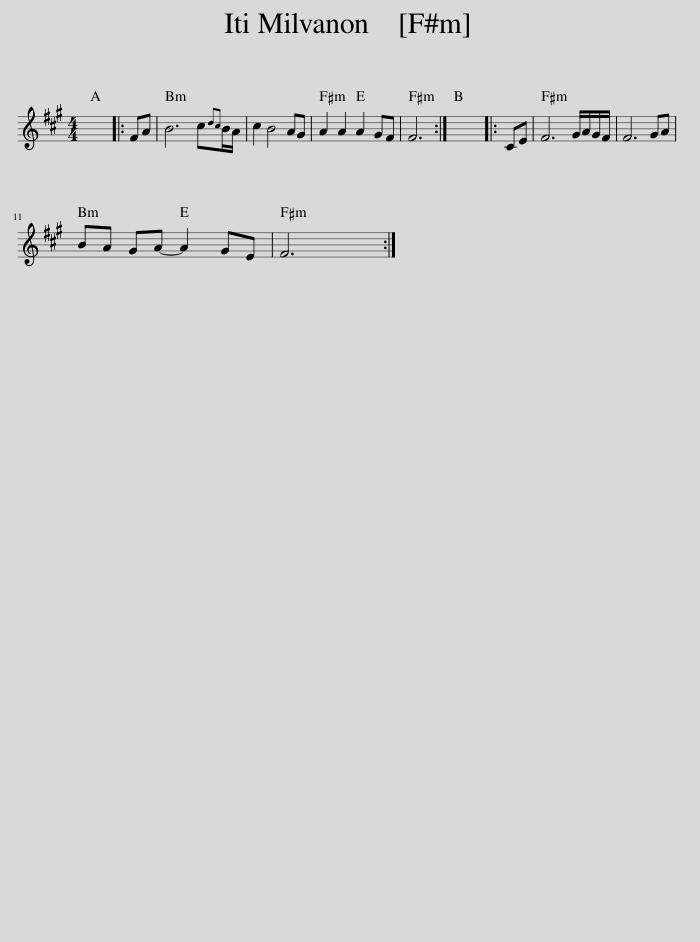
X:1
L:1/8
M:4/4
I:linebreak $
K:F#min
V:1 treble
V:1
 x8 |: FA | B6 c{dc}B/A/ | c2 B4 AG | A2 A2 A2 GF | %5
 F6 :| x8 |: CE | F6 G/A/G/F/ | F6 GA |$ %10
 BA GA- A2 GE | F6 :| %12
